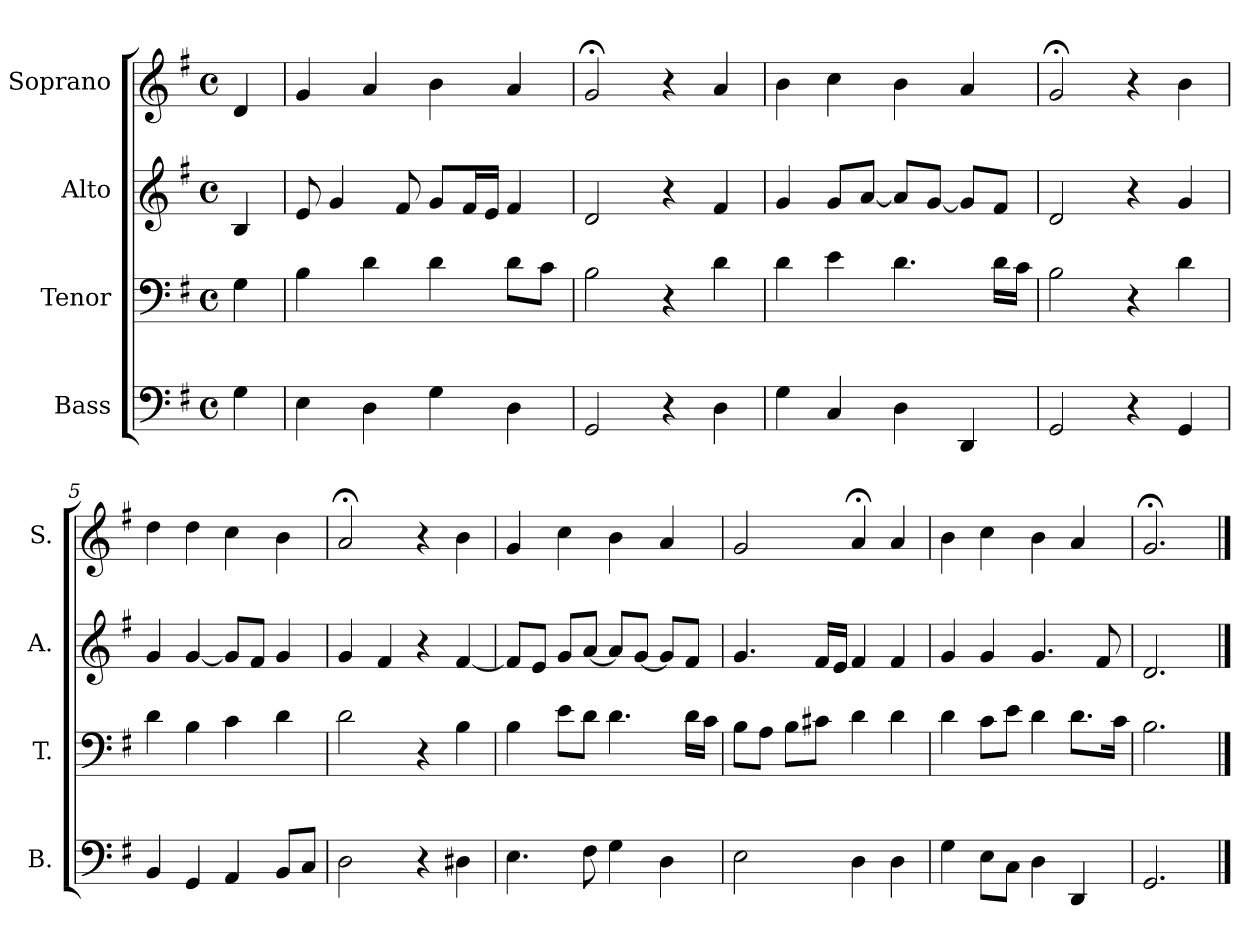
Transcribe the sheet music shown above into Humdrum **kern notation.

**kern	**kern	**kern	**kern
*part4	*part3	*part2	*part1
*staff4	*staff3	*staff2	*staff1
*I"Bass	*I"Tenor	*I"Alto	*I"Soprano
*I'B.	*I'T.	*I'A.	*I'S.
*clefF4	*clefF4	*clefG2	*clefG2
*k[f#]	*k[f#]	*k[f#]	*k[f#]
*G:	*G:	*G:	*G:
*M4/4	*M4/4	*M4/4	*M4/4
*met(c)	*met(c)	*met(c)	*met(c)
=	=	=	=
4G\	4G\	4B/	4d/
=1	=1	=1	=1
4E\	4B\	8e/	4g/
.	.	4g/	.
4D\	4d\	.	4a/
.	.	8f#/	.
4G\	4d\	8g/L	4b\
.	.	16f#/L	.
.	.	16e/JJ	.
4D\	8d\L	4f#/	4a/
.	8c\J	.	.
=2	=2	=2	=2
2GG/	2B\	2d/	2g;</
4r	4r	4r	4r
4D\	4d\	4f#/	4a/
=3	=3	=3	=3
4G\	4d\	4g/	4b\
4C/	4e\	8g/L	4cc\
.	.	[8a/J	.
4D\	4.d\	8a/L]	4b\
.	.	[8g/J	.
4DD/	.	8g/L]	4a/
.	16d\LL	8f#/J	.
.	16c\JJ	.	.
!!LO:LB:g=z
=4	=4	=4	=4
2GG/	2B\	2d/	2g;</
4r	4r	4r	4r
4GG/	4d\	4g/	4b\
=5	=5	=5	=5
4BB/	4d\	4g/	4dd\
4GG/	4B\	[4g/	4dd\
4AA/	4c\	8g/L]	4cc\
.	.	8f#/J	.
8BB/L	4d\	4g/	4b\
8C/J	.	.	.
=6	=6	=6	=6
2D\	2d\	4g/	2a;</
.	.	4f#/	.
4r	4r	4r	4r
4D#X\	4B\	[4f#/	4b\
!!LO:LB:g=z
=7	=7	=7	=7
4.E\	4B\	8f#/L]	4g/
.	.	8e/J	.
.	8e\L	8g/L	4cc\
8F#\	8d\J	[8a/J	.
4G\	4.d\	8a/L]	4b\
.	.	[8g/J	.
4D\	.	8g/L]	4a/
.	16d\LL	8f#/J	.
.	16c\JJ	.	.
=8	=8	=8	=8
2E\	8B\L	4.g/	2g/
.	8A\J	.	.
.	8B\L	.	.
.	8c#X\J	16f#/LL	.
.	.	16e/JJ	.
4D\	4d\	4f#/	4a;</
4D\	4d\	4f#/	4a/
=9	=9	=9	=9
4G\	4d\	4g/	4b\
8E\L	8c\L	4g/	4cc\
8C\J	8e\J	.	.
4D\	4d\	4.g/	4b\
4DD/	8.d\L	.	4a/
.	.	8f#/	.
.	16c\Jk	.	.
=10	=10	=10	=10
2.GG/	2.B\	2.d/	2.g;</
==	==	==	==
*-	*-	*-	*-
